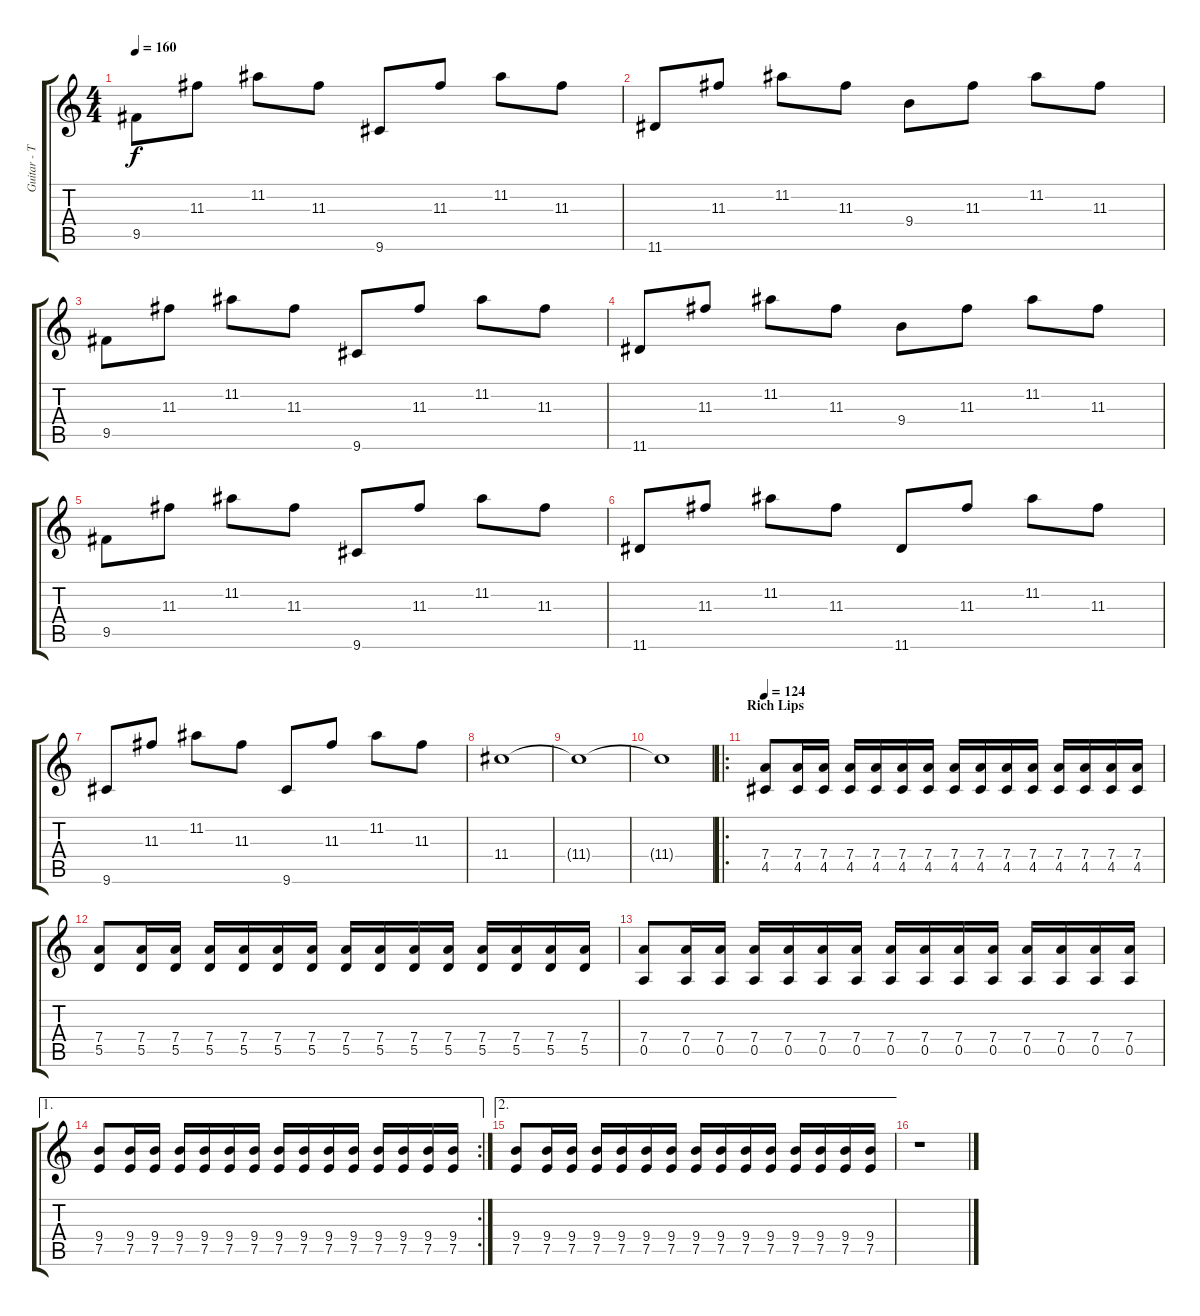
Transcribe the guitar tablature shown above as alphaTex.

\track ("Guitar - Tom Mattew Delonge" "Guitar - T") {instrument acousticguitarsteel}
\staff {score tabs}
\tuning (E4 B3 G3 D3 A2 E2) {hide}
\ts (4 4)
\tempo 160
\clef g2
\ks c
9.5.8{dy f} 11.3.8 11.2.8 11.3.8 9.6.8 11.3.8 11.2.8 11.3.8 |
11.6.8 11.3.8 11.2.8 11.3.8 9.4.8 11.3.8 11.2.8 11.3.8 |
9.5.8 11.3.8 11.2.8 11.3.8 9.6.8 11.3.8 11.2.8 11.3.8 |
11.6.8 11.3.8 11.2.8 11.3.8 9.4.8 11.3.8 11.2.8 11.3.8 |
9.5.8 11.3.8 11.2.8 11.3.8 9.6.8 11.3.8 11.2.8 11.3.8 |
11.6.8 11.3.8 11.2.8 11.3.8 11.6.8 11.3.8 11.2.8 11.3.8 |
9.6.8 11.3.8 11.2.8 11.3.8 9.6.8 11.3.8 11.2.8 11.3.8 |
11.4.1 |
11.4{t}.1{volume 0} |
11.4{t}.1 |
\ro
\section ("" "Rich Lips")
\tempo 124
(7.4 4.5).8{instrument acousticguitarsteel} (7.4 4.5).16 (7.4 4.5).16 (7.4 4.5).16 (7.4 4.5).16 (7.4 4.5).16 (7.4 4.5).16 (7.4 4.5).16 (7.4 4.5).16 (7.4 4.5).16 (7.4 4.5).16 (7.4 4.5).16 (7.4 4.5).16 (7.4 4.5).16 (7.4 4.5).16 |
(7.4 5.5).8 (7.4 5.5).16 (7.4 5.5).16 (7.4 5.5).16 (7.4 5.5).16 (7.4 5.5).16 (7.4 5.5).16 (7.4 5.5).16 (7.4 5.5).16 (7.4 5.5).16 (7.4 5.5).16 (7.4 5.5).16 (7.4 5.5).16 (7.4 5.5).16 (7.4 5.5).16 |
(7.4 0.5).8 (7.4 0.5).16 (7.4 0.5).16 (7.4 0.5).16 (7.4 0.5).16 (7.4 0.5).16 (7.4 0.5).16 (7.4 0.5).16 (7.4 0.5).16 (7.4 0.5).16 (7.4 0.5).16 (7.4 0.5).16 (7.4 0.5).16 (7.4 0.5).16 (7.4 0.5).16 |
\ae 1
\rc 2
(9.4 7.5).8 (9.4 7.5).16 (9.4 7.5).16 (9.4 7.5).16 (9.4 7.5).16 (9.4 7.5).16 (9.4 7.5).16 (9.4 7.5).16 (9.4 7.5).16 (9.4 7.5).16 (9.4 7.5).16 (9.4 7.5).16 (9.4 7.5).16 (9.4 7.5).16 (9.4 7.5).16 |
\ae 2
(9.4 7.5).8 (9.4 7.5).16 (9.4 7.5).16 (9.4 7.5).16 (9.4 7.5).16 (9.4 7.5).16 (9.4 7.5).16 (9.4 7.5).16 (9.4 7.5).16 (9.4 7.5).16 (9.4 7.5).16 (9.4 7.5).16 (9.4 7.5).16 (9.4 7.5).16 (9.4 7.5).16 |
r.1
